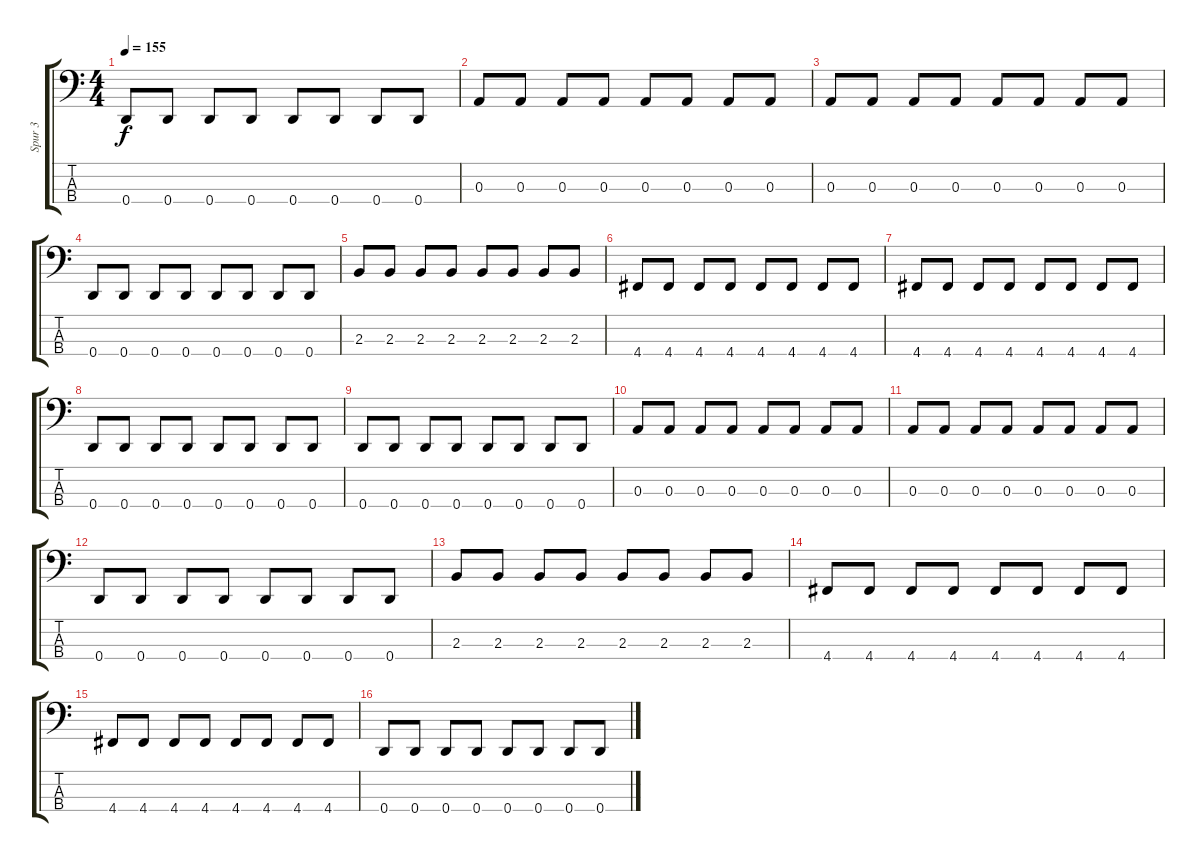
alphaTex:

\track ("Spur 3" "Spur 3") {instrument electricbasspick}
\staff {score tabs}
\tuning (G2 D2 A1 D1) {hide}
\ts (4 4)
\tempo 155
\clef f4
\ks c
0.4.8{dy f} 0.4.8 0.4.8 0.4.8 0.4.8 0.4.8 0.4.8 0.4.8 |
0.3.8 0.3.8 0.3.8 0.3.8 0.3.8 0.3.8 0.3.8 0.3.8 |
0.3.8 0.3.8 0.3.8 0.3.8 0.3.8 0.3.8 0.3.8 0.3.8 |
0.4.8 0.4.8 0.4.8 0.4.8 0.4.8 0.4.8 0.4.8 0.4.8 |
2.3.8 2.3.8 2.3.8 2.3.8 2.3.8 2.3.8 2.3.8 2.3.8 |
4.4.8 4.4.8 4.4.8 4.4.8 4.4.8 4.4.8 4.4.8 4.4.8 |
4.4.8 4.4.8 4.4.8 4.4.8 4.4.8 4.4.8 4.4.8 4.4.8 |
0.4.8 0.4.8 0.4.8 0.4.8 0.4.8 0.4.8 0.4.8 0.4.8 |
0.4.8 0.4.8 0.4.8 0.4.8 0.4.8 0.4.8 0.4.8 0.4.8 |
0.3.8 0.3.8 0.3.8 0.3.8 0.3.8 0.3.8 0.3.8 0.3.8 |
0.3.8 0.3.8 0.3.8 0.3.8 0.3.8 0.3.8 0.3.8 0.3.8 |
0.4.8 0.4.8 0.4.8 0.4.8 0.4.8 0.4.8 0.4.8 0.4.8 |
2.3.8 2.3.8 2.3.8 2.3.8 2.3.8 2.3.8 2.3.8 2.3.8 |
4.4.8 4.4.8 4.4.8 4.4.8 4.4.8 4.4.8 4.4.8 4.4.8 |
4.4.8 4.4.8 4.4.8 4.4.8 4.4.8 4.4.8 4.4.8 4.4.8 |
0.4.8 0.4.8 0.4.8 0.4.8 0.4.8 0.4.8 0.4.8 0.4.8
